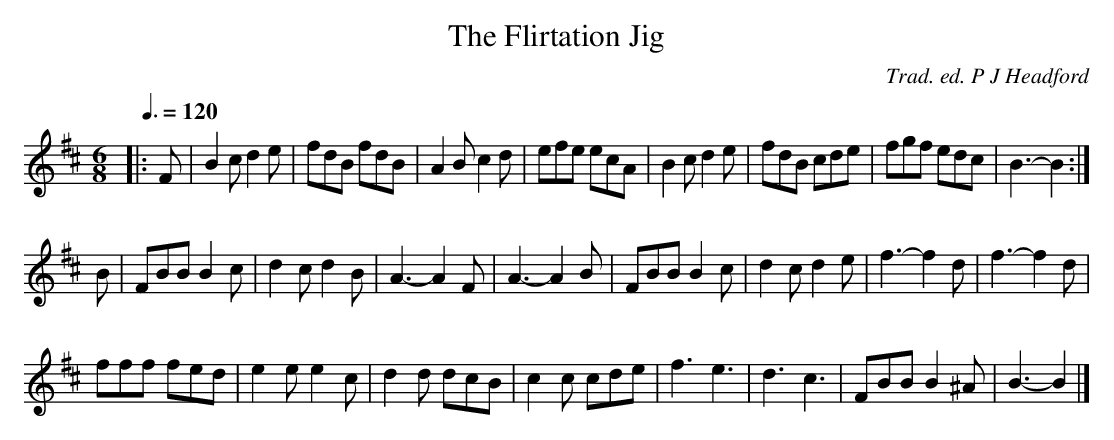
X:1
T:Flirtation Jig, The
C:Trad. ed. P J Headford
M:6/8
L:1/8
Q:3/8=120
K:Bm
|:F|B2c d2e|fdB fdB|A2B c2d|efe ecA|\
B2c d2e|fdB cde|fgf edc|B3- B2:|]
B|FBB B2c|d2c d2B|A3- A2F|A3- A2B|\
FBB B2c|d2c d2e|f3- f2d|f3- f2d|
fff fed|e2e e2c|d2d dcB|c2c cde|\
f3 e3|d3 c3|FBB B2^A|B3- B2|]
